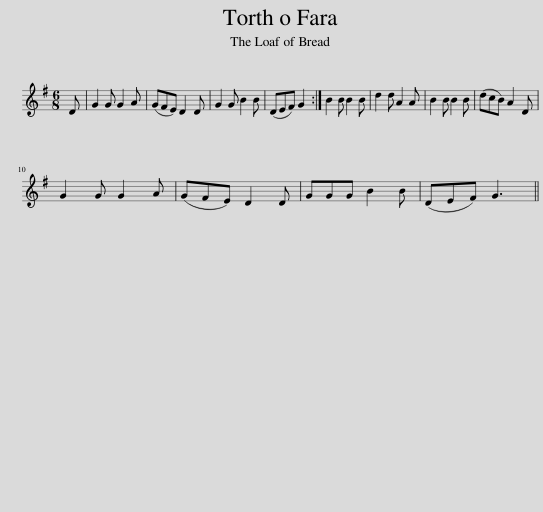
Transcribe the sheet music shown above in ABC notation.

X:1
L:1/8
M:6/8
I:linebreak $
K:G
V:1 treble
V:1
 D | G2 G G2 A | (GFE) D2 D | G2 G B2 B | (DEF) G2 :| %5
 B2 B B2 B | d2 d A2 A | B2 B B2 B | (dcB) A2 D |$ G2 G G2 A | %10
 (GFE) D2 D | GGG B2 B | (DEF) G3 || %13
